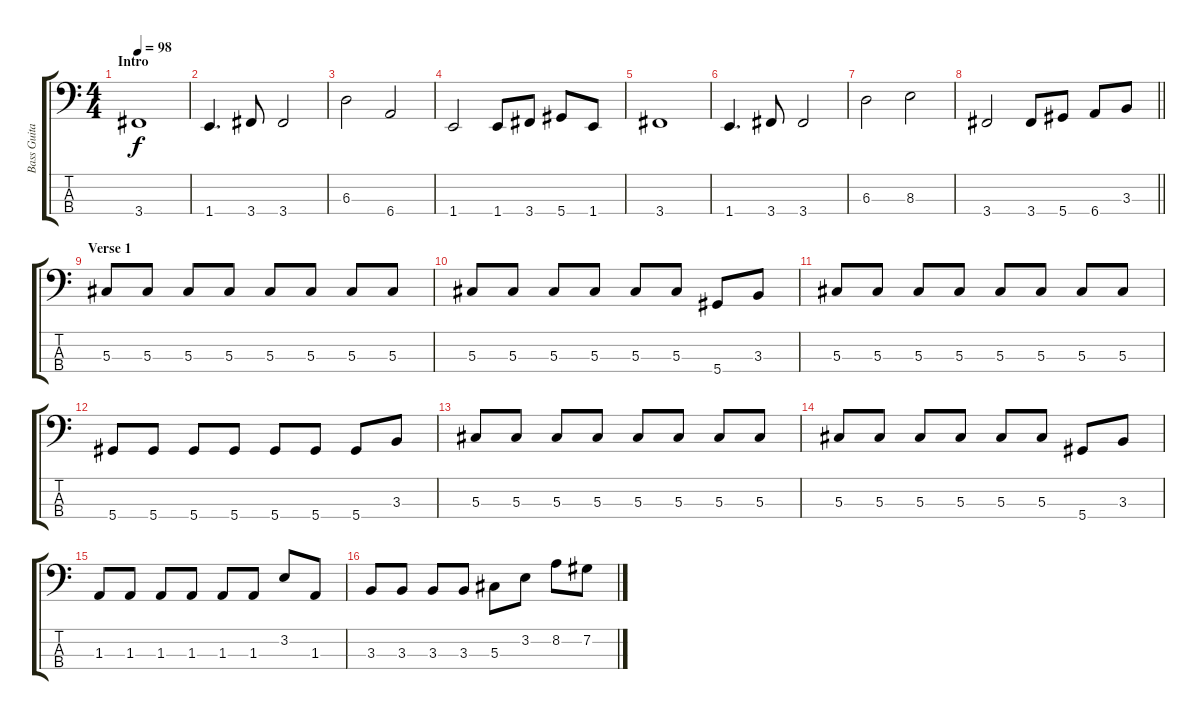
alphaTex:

\track ("Bass Guitar" "Bass Guita") {instrument electricbassfinger}
\staff {score tabs}
\tuning (Gb2 Db2 Ab1 Eb1) {hide}
\ts (4 4)
\section ("" "Intro")
\tempo 98
\clef f4
\ks c
3.4.1{dy f instrument electricbassfinger} |
1.4.4{d} 3.4.8 3.4.2 |
6.3.2 6.4.2 |
1.4.2 1.4.8 3.4.8 5.4.8 1.4.8 |
3.4.1 |
1.4.4{d} 3.4.8 3.4.2 |
6.3.2 8.3.2 |
\barLineRight lightlight
3.4.2 3.4.8 5.4.8 6.4.8 3.3.8 |
\section ("" "Verse 1")
5.3.8 5.3.8 5.3.8 5.3.8 5.3.8 5.3.8 5.3.8 5.3.8 |
5.3.8 5.3.8 5.3.8 5.3.8 5.3.8 5.3.8 5.4.8 3.3.8 |
5.3.8 5.3.8 5.3.8 5.3.8 5.3.8 5.3.8 5.3.8 5.3.8 |
5.4.8 5.4.8 5.4.8 5.4.8 5.4.8 5.4.8 5.4.8 3.3.8 |
5.3.8 5.3.8 5.3.8 5.3.8 5.3.8 5.3.8 5.3.8 5.3.8 |
5.3.8 5.3.8 5.3.8 5.3.8 5.3.8 5.3.8 5.4.8 3.3.8 |
1.3.8 1.3.8 1.3.8 1.3.8 1.3.8 1.3.8 3.2.8 1.3.8 |
3.3.8 3.3.8 3.3.8 3.3.8 5.3.8 3.2.8 8.2.8 7.2.8
